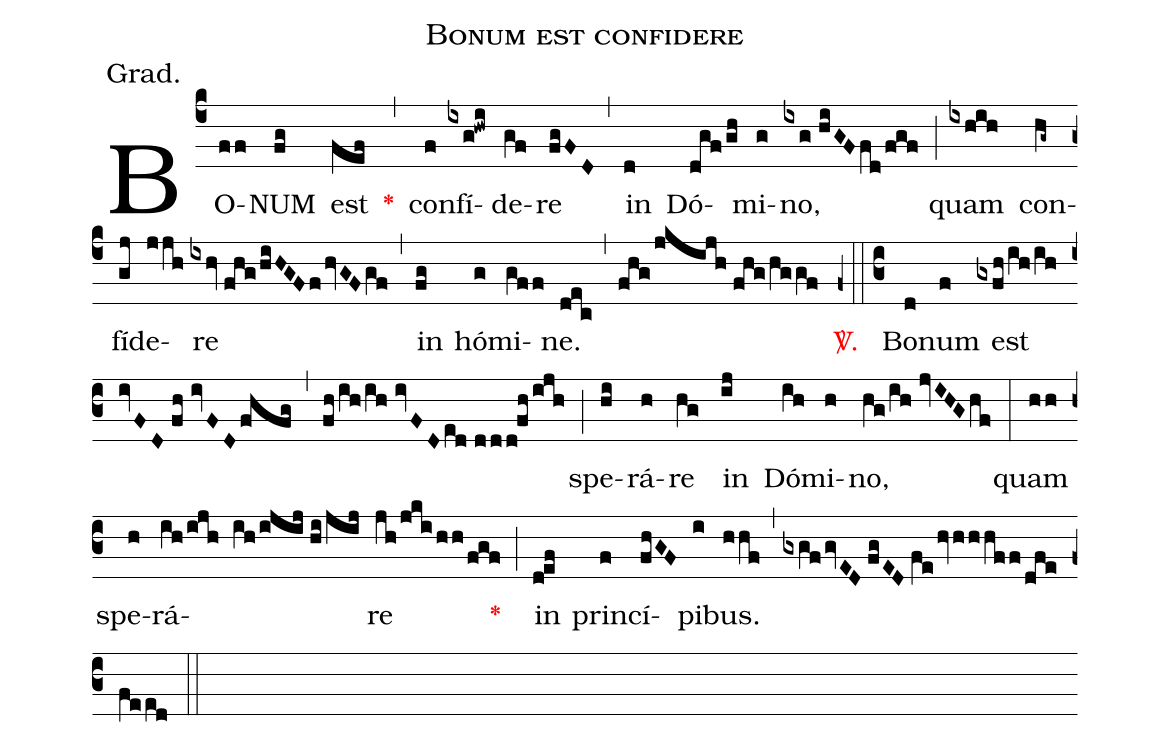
name:Bonum est confidere;
annotation:Grad.;
mode:V.;
office-part:Gradual;
%%
(c4) BO(ff)NUM(fg) est(fef) <v>\red{*}</v>(,) con(f)fí(ixg!hwi)de(gf)re(fgFD) (,) in(d) Dó(dgf/gh)mi(g)no,(ixg//hiGF/fd/fgf) (;) quam(ixhih) con(hg~)fí(gj)de(jjh)re(ixhv//fhg/hiHGF/f/hvGF/gf) (,) in(fg) hó(g)mi(gff)ne.(dec) (,) (fhg/jkijh//fhg/hggf) <v>\red{\Vbar.}</v>(z0::c3) Bo(d)num(f) est(gxfh/ih/ih//ivFD//fh//ivFD/fhfg) (,) (fh/ih/ih//ivFD/ed//ddd!fh/ijh) (;) spe(hi)rá(h)re(hg) in(ij) Dó(ih)mi(h)no,(hg/ih//jvIHG/hf) (:) quam(hh) spe(h)rá(ih/ijh ih/ijij//hi/jij)re(jh/jki/hh/fgf) <v>\red{*}</v>(;) in(d!ef) prin(f)cí(fhGF)pi(i)bus.(hhf) (,) (gxgf/gvED//fgED//fe/hv/hhhff/dfe/feed) (::)
